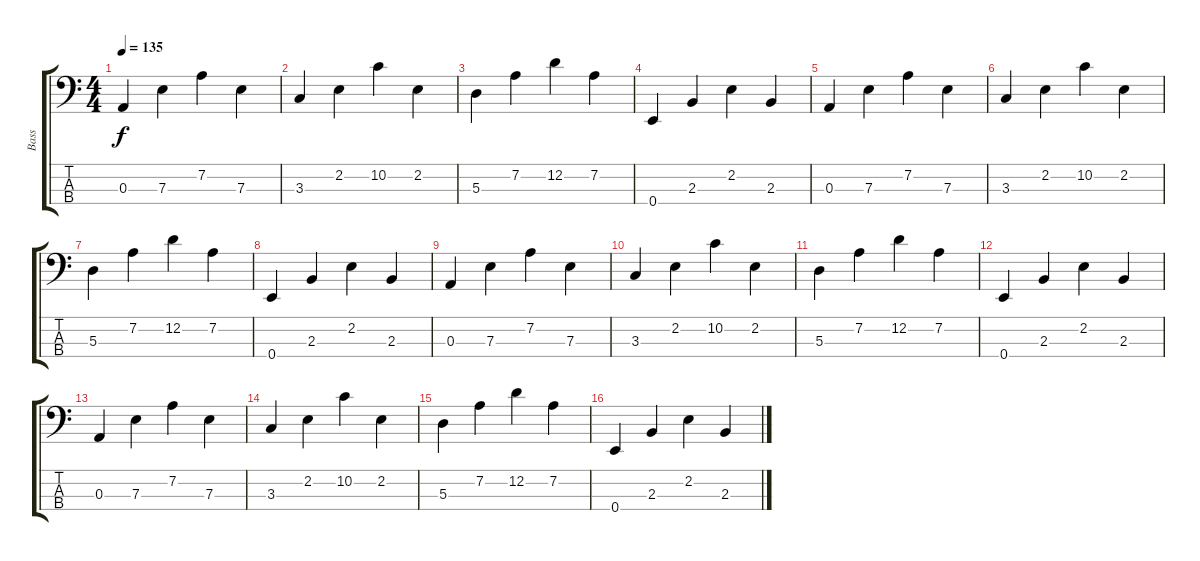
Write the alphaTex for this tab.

\track ("Bass" "Bass") {instrument fretlessbass}
\staff {score tabs}
\tuning (G2 D2 A1 E1) {hide}
\ts (4 4)
\tempo 135
\clef f4
\ks c
0.3.4{dy f} 7.3.4 7.2.4 7.3.4 |
3.3.4 2.2.4 10.2.4 2.2.4 |
5.3.4 7.2.4 12.2.4 7.2.4 |
0.4.4 2.3.4 2.2.4 2.3.4 |
0.3.4 7.3.4 7.2.4 7.3.4 |
3.3.4 2.2.4 10.2.4 2.2.4 |
5.3.4 7.2.4 12.2.4 7.2.4 |
0.4.4 2.3.4 2.2.4 2.3.4 |
0.3.4 7.3.4 7.2.4 7.3.4 |
3.3.4 2.2.4 10.2.4 2.2.4 |
5.3.4 7.2.4 12.2.4 7.2.4 |
0.4.4 2.3.4 2.2.4 2.3.4 |
0.3.4 7.3.4 7.2.4 7.3.4 |
3.3.4 2.2.4 10.2.4 2.2.4 |
5.3.4 7.2.4 12.2.4 7.2.4 |
0.4.4 2.3.4 2.2.4 2.3.4
